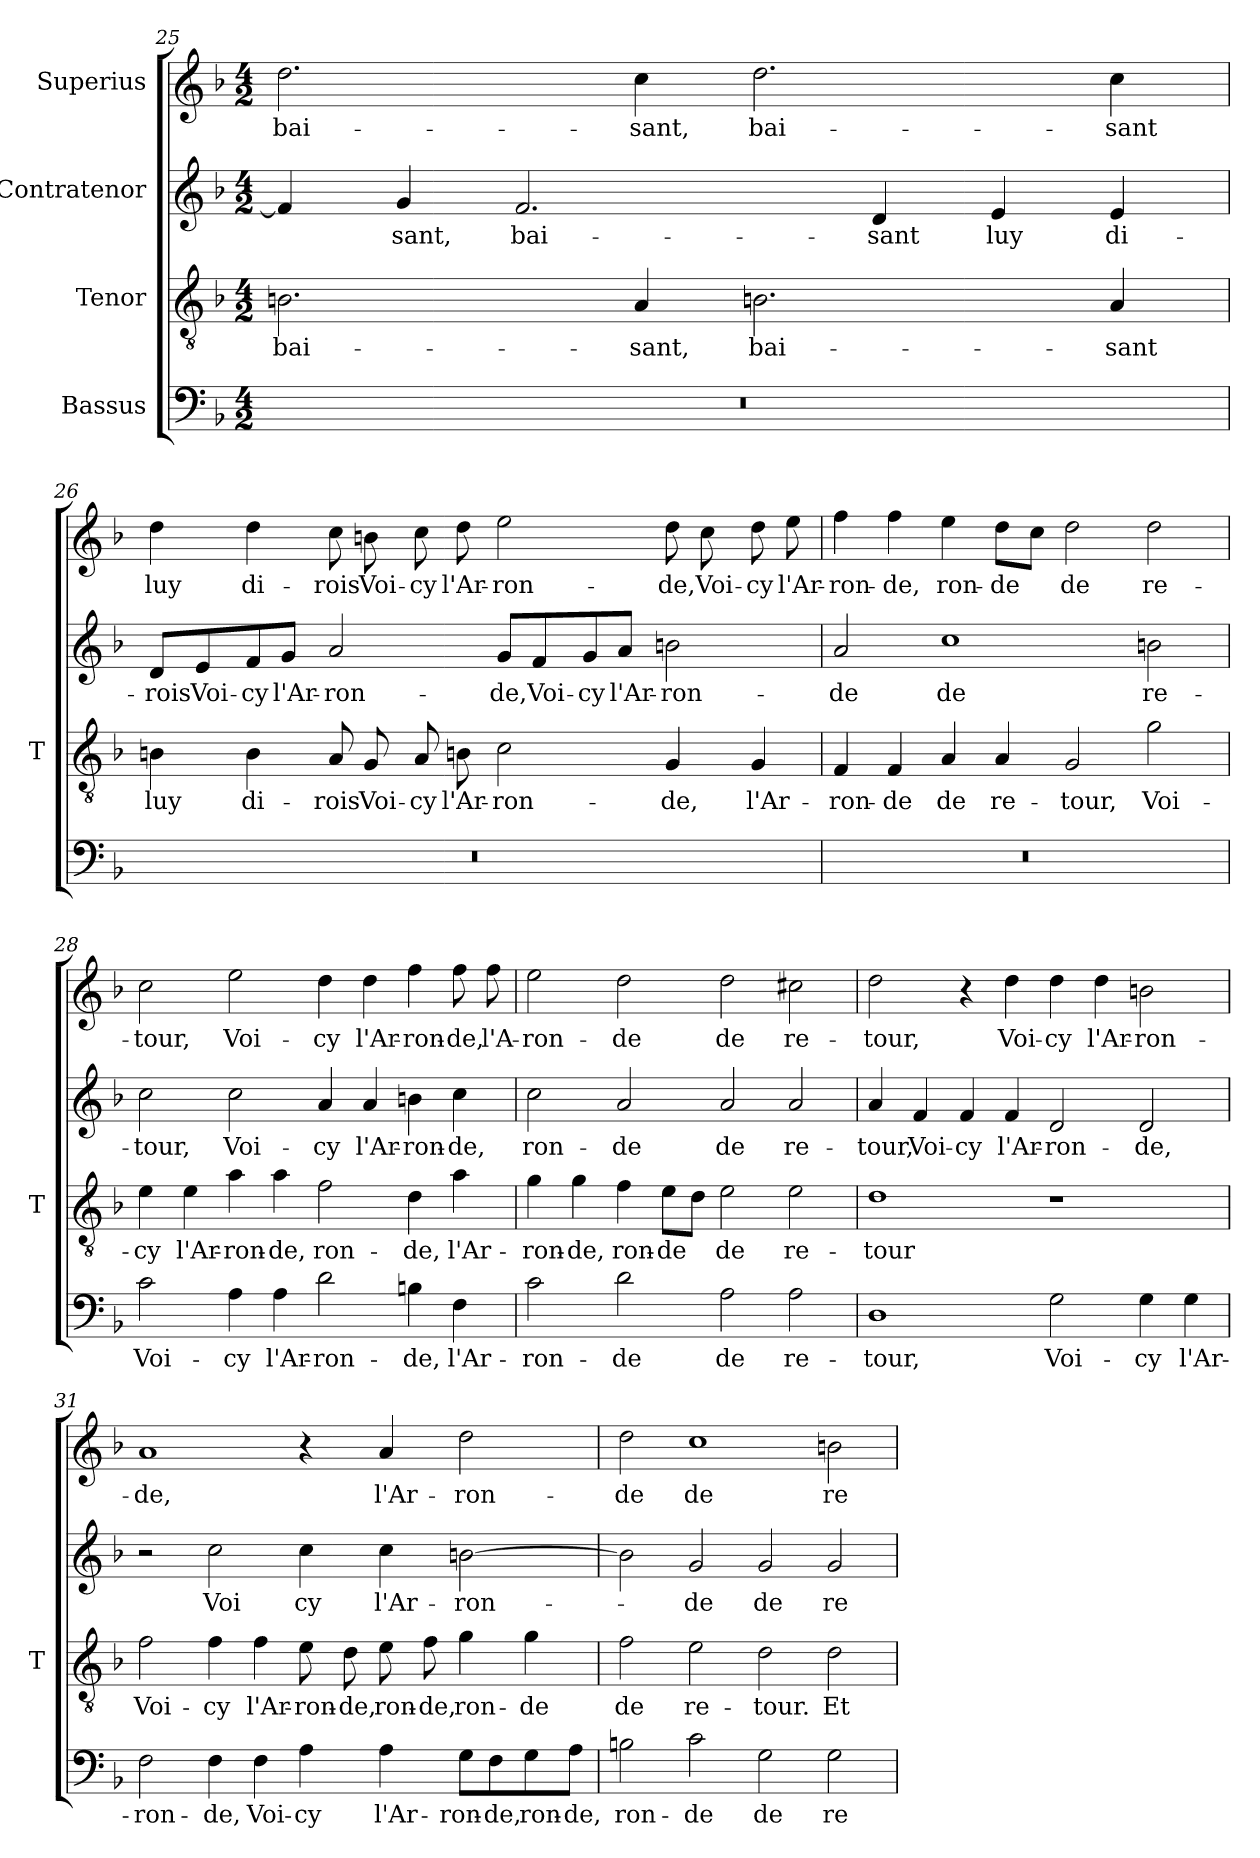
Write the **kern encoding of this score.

**kern	**text	**kern	**text	**kern	**text	**kern	**text
*part4	*part4	*part3	*part3	*part2	*part2	*part1	*part1
*staff4	*staff4	*staff3	*staff3	*staff2	*staff2	*staff1	*staff1
*I"Bassus	*	*I"Tenor	*	*I"Contratenor	*	*I"Superius	*
*	*	*I'T	*	*	*	*	*
*clefF4	*	*clefGv2	*	*clefG2	*	*clefG2	*
*k[b-]	*	*k[b-]	*	*k[b-]	*	*k[b-]	*
*M4/2	*	*M4/2	*	*M4/2	*	*M4/2	*
=25	=25	=25	=25	=25	=25	=25	=25
0r	.	2.Bn	bai-	4f]	.	2.dd	bai-
.	.	.	.	4g	-sant,	.	.
.	.	.	.	2.f	bai-	.	.
.	.	4A	-sant,	.	.	4cc	-sant,
.	.	2.Bn	bai-	.	.	2.dd	bai-
.	.	.	.	4d	-sant	.	.
.	.	.	.	4e	-luy	.	.
.	.	4A	-sant	4e	di-	4cc	-sant
=26	=26	=26	=26	=26	=26	=26	=26
0r	.	4Bn	-luy	8d/L	-rois	4dd	-luy
.	.	.	.	8e/	Voi-	.	.
.	.	4B	di-	8f/	-cy	4dd	di-
.	.	.	.	8g/J	l'Ar-	.	.
.	.	8A	-rois	2a	ron-	8cc	-rois
.	.	8G	Voi-	.	.	8b	Voi-
.	.	8A	-cy	.	.	8cc	-cy
.	.	8Bn	l'Ar-	.	.	8dd	l'Ar-
.	.	2c	ron-	8g/L	-de,	2ee	ron-
.	.	.	.	8f/	Voi-	.	.
.	.	.	.	8g/	-cy	.	.
.	.	.	.	8a/J	l'Ar-	.	.
.	.	4G	-de,	2b	ron-	8dd	-de,
.	.	.	.	.	.	8cc	Voi-
.	.	4G	l'Ar-	.	.	8dd	-cy
.	.	.	.	.	.	8ee	l'Ar-
=27	=27	=27	=27	=27	=27	=27	=27
0r	.	4F	ron-	2a	-de	4ff	ron-
.	.	4F	-de	.	.	4ff	-de,
.	.	4A	-de	1cc	-de	4ee	ron-
.	.	4A	re-	.	.	8ddL	-de
.	.	.	.	.	.	8ccJ	.
.	.	2G	-tour,	.	.	2dd	-de
.	.	2g	Voi-	2bn	re-	2dd	re-
=28	=28	=28	=28	=28	=28	=28	=28
2c	Voi-	4e	-cy	2cc	-tour,	2cc	-tour,
.	.	4e	l'Ar-	.	.	.	.
4A	-cy	4a	ron-	2cc	Voi-	2ee	Voi-
4A	l'Ar-	4a	-de,	.	.	.	.
2d	ron-	2f	ron-	4a	-cy	4dd	-cy
.	.	.	.	4a	l'Ar-	4dd	l'Ar-
4Bn	-de,	4d	-de,	4b	ron-	4ff	ron-
4F	l'Ar-	4a	l'Ar-	4cc	-de,	8ff	-de,
.	.	.	.	.	.	8ff	l'A-
=29	=29	=29	=29	=29	=29	=29	=29
2c	ron-	4g	ron-	2cc	ron-	2ee	ron-
.	.	4g	-de,	.	.	.	.
2d	-de	4f	ron-	2a	-de	2dd	-de
.	.	8eL	-de	.	.	.	.
.	.	8dJ	.	.	.	.	.
2A	-de	2e	-de	2a	-de	2dd	-de
2A	re-	2e	re-	2a	re-	2cc#X	re-
=30	=30	=30	=30	=30	=30	=30	=30
1D	-tour,	1d	-tour	4a	-tour,	2dd	-tour,
.	.	.	.	4f	Voi-	.	.
.	.	.	.	4f	-cy	4r	.
.	.	.	.	4f	l'Ar-	4dd	Voi-
2G	Voi-	1r	.	2d	ron-	4dd	-cy
.	.	.	.	.	.	4dd	l'Ar-
4G	-cy	.	.	2d	-de,	2b	ron-
4G	l'Ar-	.	.	.	.	.	.
=31	=31	=31	=31	=31	=31	=31	=31
2F	ron-	2f	Voi-	2r	.	1a	-de,
4F	-de,	4f	-cy	2cc	-Voi	.	.
4F	Voi-	4f	l'Ar-	.	.	.	.
4A	-cy	8e	ron-	4cc	-cy	4r	.
.	.	8d	-de,	.	.	.	.
4A	l'Ar-	8e	ron-	4cc	l'Ar-	4a	l'Ar-
.	.	8f	-de,	.	.	.	.
8G\L	ron-	4g	ron-	[2b	ron-	2dd	ron-
8F\	-de,	.	.	.	.	.	.
8G\	ron-	4g	-de	.	.	.	.
8A\J	-de,	.	.	.	.	.	.
=32	=32	=32	=32	=32	=32	=32	=32
2Bn	ron-	2f	-de	2b]	.	2dd	-de
2c	-de	2e	re-	2g	-de	1cc	-de
2G	-de	2d	-tour.	2g	-de	.	.
2G	re-	2d	-Et	2g	re-	2bn	re-
=	=	=	=	=	=	=	=
*-	*-	*-	*-	*-	*-	*-	*-
